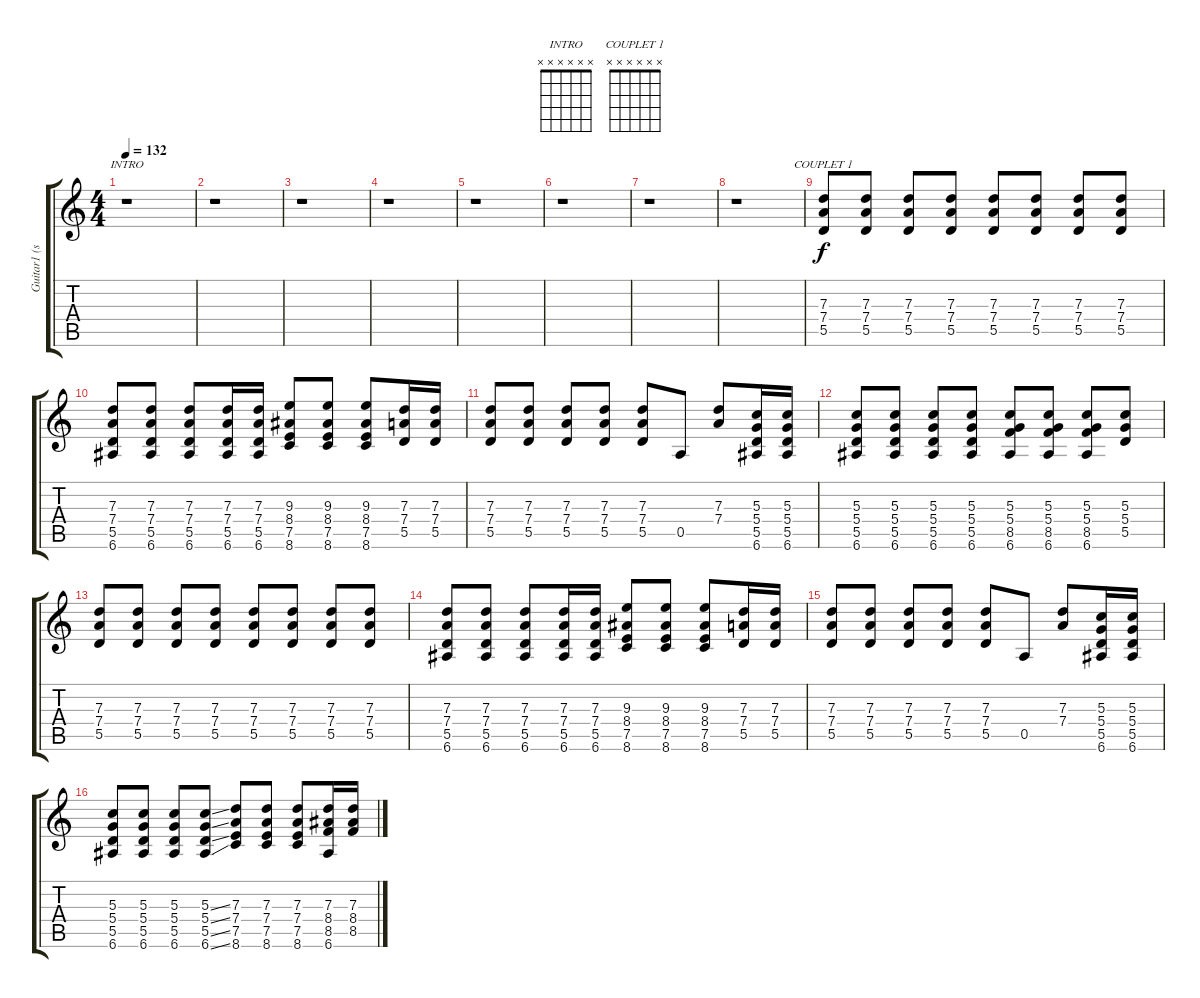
\track ("Guitar1 (son saturé)" "Guitar1 (s") {instrument distortionguitar}
\staff {score tabs}
\tuning (E4 B3 G3 D3 A2 E2) {hide}
\chord ("INTRO" x x x x x x) {firstfret 0}
\chord ("COUPLET 1" x x x x x x) {firstfret 0}
\ts (4 4)
\tempo 132
\clef g2
\ks c
r.1{ch "INTRO" dy f instrument distortionguitar} |
r.1 |
r.1 |
r.1 |
r.1 |
r.1 |
r.1 |
r.1 |
(7.3 7.4 5.5).8{ch "COUPLET 1"} (7.3 7.4 5.5).8 (7.3 7.4 5.5).8 (7.3 7.4 5.5).8 (7.3 7.4 5.5).8 (7.3 7.4 5.5).8 (7.3 7.4 5.5).8 (7.3 7.4 5.5).8 |
(7.3 7.4 5.5 6.6).8 (7.3 7.4 5.5 6.6).8 (7.3 7.4 5.5 6.6).8 (7.3 7.4 5.5 6.6).16 (7.3 7.4 5.5 6.6).16 (9.3 8.4 7.5 8.6).8 (9.3 8.4 7.5 8.6).8 (9.3 8.4 7.5 8.6).8 (7.3 7.4 5.5).16 (7.3 7.4 5.5).16 |
(7.3 7.4 5.5).8 (7.3 7.4 5.5).8 (7.3 7.4 5.5).8 (7.3 7.4 5.5).8 (7.3 7.4 5.5).8 0.5.8 (7.3 7.4).8 (5.3 5.4 5.5 6.6).16 (5.3 5.4 5.5 6.6).16 |
(5.3 5.4 5.5 6.6).8 (5.3 5.4 5.5 6.6).8 (5.3 5.4 5.5 6.6).8 (5.3 5.4 5.5 6.6).8 (5.3 5.4 8.5 6.6).8 (5.3 5.4 8.5 6.6).8 (5.3 5.4 8.5 6.6).8 (5.3 5.4 5.5).8 |
(7.3 7.4 5.5).8 (7.3 7.4 5.5).8 (7.3 7.4 5.5).8 (7.3 7.4 5.5).8 (7.3 7.4 5.5).8 (7.3 7.4 5.5).8 (7.3 7.4 5.5).8 (7.3 7.4 5.5).8 |
(7.3 7.4 5.5 6.6).8 (7.3 7.4 5.5 6.6).8 (7.3 7.4 5.5 6.6).8 (7.3 7.4 5.5 6.6).16 (7.3 7.4 5.5 6.6).16 (9.3 8.4 7.5 8.6).8 (9.3 8.4 7.5 8.6).8 (9.3 8.4 7.5 8.6).8 (7.3 7.4 5.5).16 (7.3 7.4 5.5).16 |
(7.3 7.4 5.5).8 (7.3 7.4 5.5).8 (7.3 7.4 5.5).8 (7.3 7.4 5.5).8 (7.3 7.4 5.5).8 0.5.8 (7.3 7.4).8 (5.3 5.4 5.5 6.6).16 (5.3 5.4 5.5 6.6).16 |
(5.3 5.4 5.5 6.6).8 (5.3 5.4 5.5 6.6).8 (5.3 5.4 5.5 6.6).8 (5.3{ss} 5.4{ss} 5.5{ss} 6.6{ss}).8 (7.3 7.4 7.5 8.6).8 (7.3 7.4 7.5 8.6).8 (7.3 7.4 7.5 8.6).8 (7.3 8.4 8.5 6.6).16 (7.3 8.4 8.5).16
